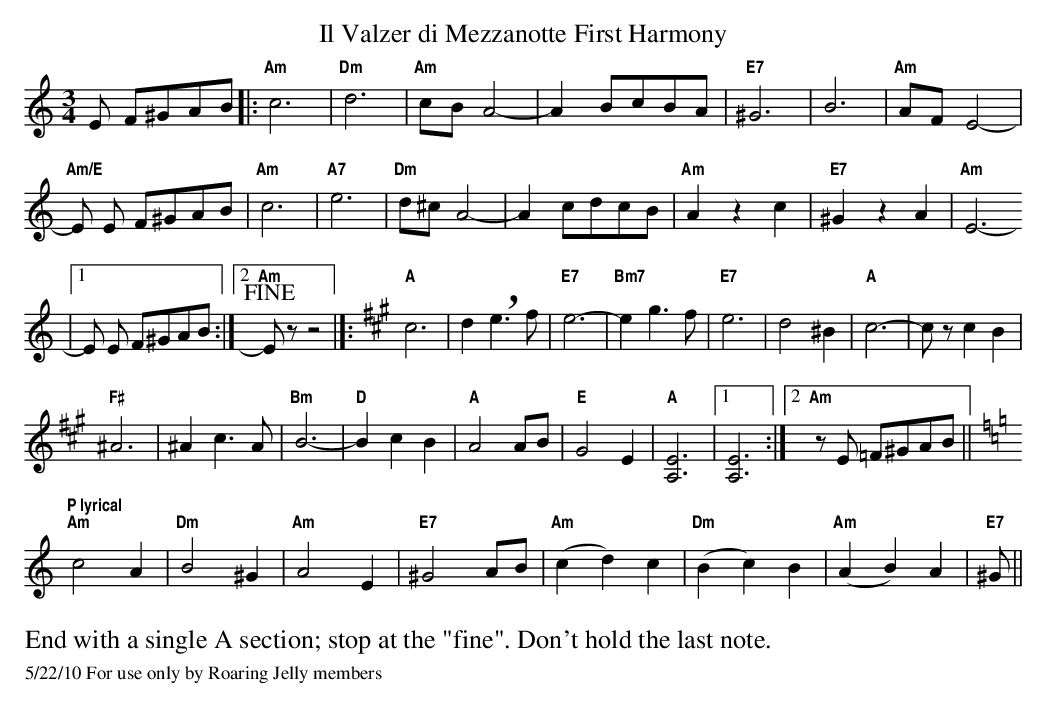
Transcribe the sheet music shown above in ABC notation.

X:1
T:Il Valzer di Mezzanotte First Harmony
K:Am treble middle=B
K:Am
M:3/4
L:1/8
E F^GAB|:"Am"c6|"Dm"d6|"Am"cBA4-|A2BcBA|"E7"^G6|B6|"Am"AFE4-|
"Am/E"E E F^GAB|"Am"c6|"A7"e6|"Dm"d^cA4-|A2 cdcB|"Am"A2z2c2|"E7"^G2z2A2|"Am"E6-
|1E E F^GAB:|2"Am"+fine+Ezz4|]:[K:A]"A"c6|d2!breath!e3 f|"E7"e6-|"Bm7"e2g3f|"E7"e6|d4 ^B2|"A"c6-|czc2B2|
"F#"^A6|^A2c3A|"Bm"B6-|"D"B2c2B2|"A"A4 AB|"E"G4E2|"A"[E6A,6]|1[E6A,6]:|2"Am"z E =F^GAB||
[K:Am]"P lyrical""Am"c4 A2|"Dm"B4 ^G2|"Am"A4  E2|"E7"^G4 AB|"Am"(c2d2)c2|"Dm"(B2c2)B2|"Am"(A2B2)A2|"E7"^G||
%%text End with a single A section; stop at the "fine". Don't hold the last note.
%%text 5/22/10 For use only by Roaring Jelly members

%%newpage
L:1/8
